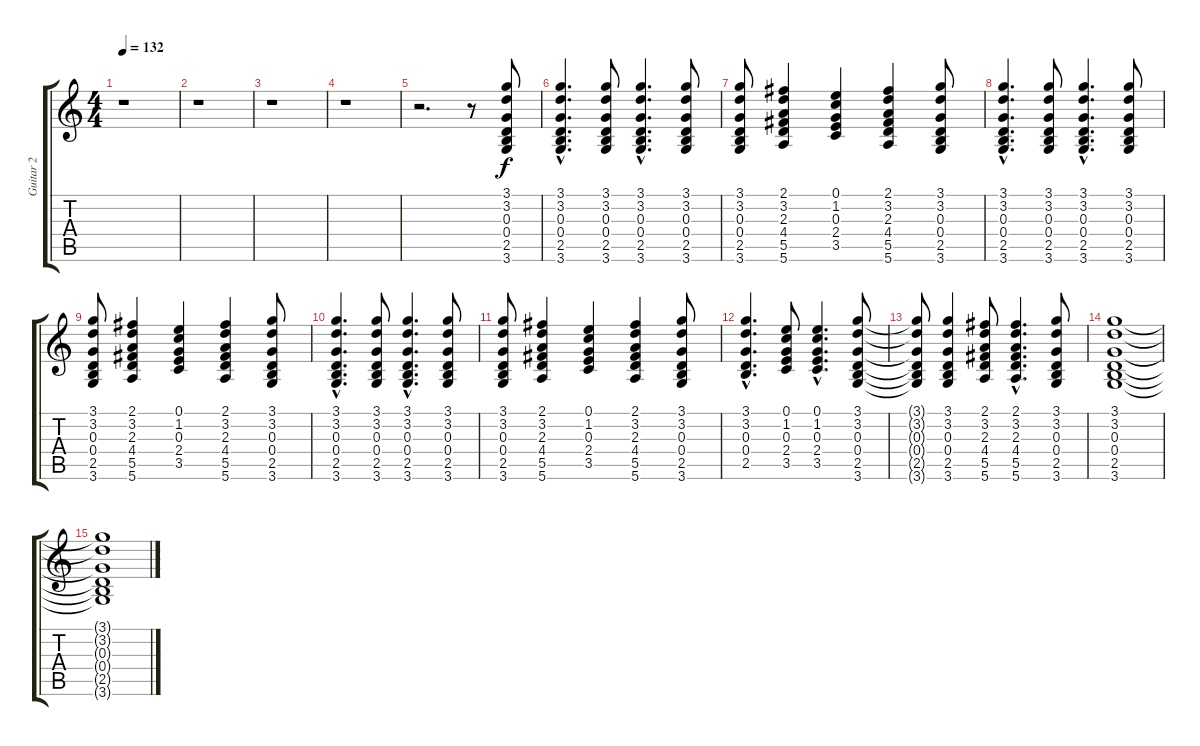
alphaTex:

\track ("Guitar 2" "Guitar 2") {instrument acousticguitarsteel}
\staff {score tabs}
\tuning (E4 B3 G3 D3 A2 E2) {hide}
\ts (4 4)
\tempo 132
\clef g2
\ks c
r.1{dy f} |
r.1 |
r.1 |
r.1 |
r.2{d} r.8 (3.1 3.2 0.3 0.4 2.5 3.6).8 |
(3.1{hac} 3.2{hac} 0.3{hac} 0.4{hac} 2.5{hac} 3.6{hac}).4{d} (3.1 3.2 0.3 0.4 2.5 3.6).8 (3.1{hac} 3.2{hac} 0.3{hac} 0.4{hac} 2.5{hac} 3.6{hac}).4{d} (3.1 3.2 0.3 0.4 2.5 3.6).8 |
(3.1 3.2 0.3 0.4 2.5 3.6).8 (2.1 3.2 2.3 4.4 5.5 5.6).4 (0.1 1.2 0.3 2.4 3.5).4 (2.1 3.2 2.3 4.4 5.5 5.6).4 (3.1 3.2 0.3 0.4 2.5 3.6).8 |
(3.1{hac} 3.2{hac} 0.3{hac} 0.4{hac} 2.5{hac} 3.6{hac}).4{d} (3.1 3.2 0.3 0.4 2.5 3.6).8 (3.1{hac} 3.2{hac} 0.3{hac} 0.4{hac} 2.5{hac} 3.6{hac}).4{d} (3.1 3.2 0.3 0.4 2.5 3.6).8 |
(3.1 3.2 0.3 0.4 2.5 3.6).8 (2.1 3.2 2.3 4.4 5.5 5.6).4 (0.1 1.2 0.3 2.4 3.5).4 (2.1 3.2 2.3 4.4 5.5 5.6).4 (3.1 3.2 0.3 0.4 2.5 3.6).8 |
(3.1{hac} 3.2{hac} 0.3{hac} 0.4{hac} 2.5{hac} 3.6{hac}).4{d} (3.1 3.2 0.3 0.4 2.5 3.6).8 (3.1{hac} 3.2{hac} 0.3{hac} 0.4{hac} 2.5{hac} 3.6{hac}).4{d} (3.1 3.2 0.3 0.4 2.5 3.6).8 |
(3.1 3.2 0.3 0.4 2.5 3.6).8 (2.1 3.2 2.3 4.4 5.5 5.6).4 (0.1 1.2 0.3 2.4 3.5).4 (2.1 3.2 2.3 4.4 5.5 5.6).4 (3.1 3.2 0.3 0.4 2.5 3.6).8 |
(3.1{hac} 3.2{hac} 0.3{hac} 0.4{hac} 2.5{hac}).4{d} (0.1 1.2 0.3 2.4 3.5).8 (0.1{hac} 1.2{hac} 0.3{hac} 2.4{hac} 3.5{hac}).4{d} (3.1 3.2 0.3 0.4 2.5 3.6).8 |
(3.1{t} 3.2{t} 0.3{t} 0.4{t} 2.5{t} 3.6{t}).8 (3.1 3.2 0.3 0.4 2.5 3.6).4 (2.1 3.2 2.3 4.4 5.5 5.6).8 (2.1{hac} 3.2{hac} 2.3{hac} 4.4{hac} 5.5{hac} 5.6{hac}).4{d} (3.1 3.2 0.3 0.4 2.5 3.6).8 |
(3.1 3.2 0.3 0.4 2.5 3.6).1 |
(3.1{t} 3.2{t} 0.3{t} 0.4{t} 2.5{t} 3.6{t}).1
